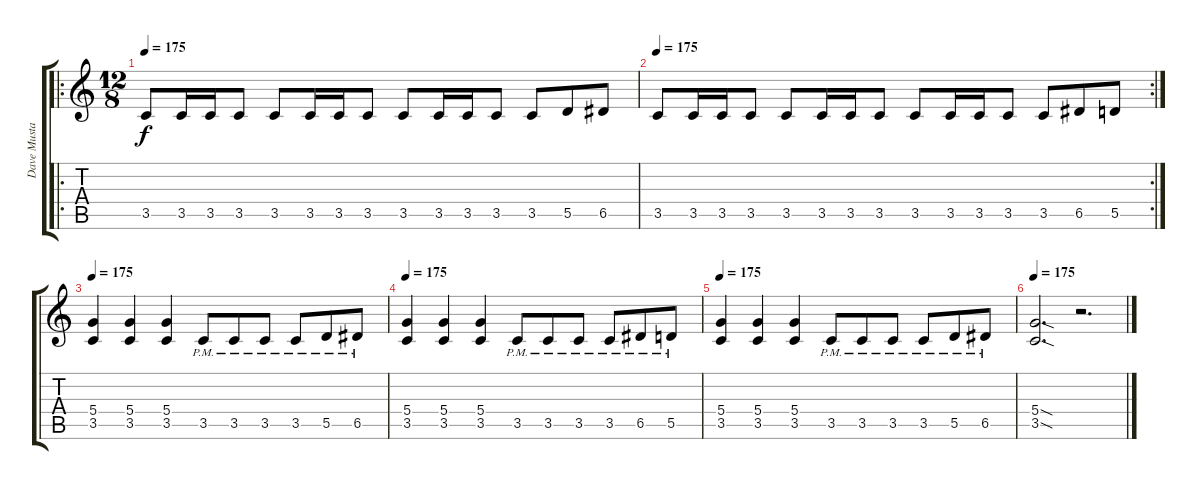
\track ("Dave Mustaine" "Dave Musta") {instrument distortionguitar}
\staff {score tabs}
\tuning (E4 B3 G3 D3 A2 E2) {hide}
\ro
\ts (12 8)
\tempo 175
\clef g2
\ks c
3.5.8{dy f} 3.5.16 3.5.16 3.5.8 3.5.8 3.5.16 3.5.16 3.5.8 3.5.8 3.5.16 3.5.16 3.5.8 3.5.8 5.5.8 6.5.8 |
\rc 2
\tempo 175
3.5.8 3.5.16 3.5.16 3.5.8 3.5.8 3.5.16 3.5.16 3.5.8 3.5.8 3.5.16 3.5.16 3.5.8 3.5.8 6.5.8 5.5.8 |
\tempo 175
(5.4 3.5).4 (5.4 3.5).4 (5.4 3.5).4 3.5{pm}.8 3.5{pm}.8 3.5{pm}.8 3.5{pm}.8 5.5{pm}.8 6.5{pm}.8 |
\tempo 175
(5.4 3.5).4 (5.4 3.5).4 (5.4 3.5).4 3.5{pm}.8 3.5{pm}.8 3.5{pm}.8 3.5{pm}.8 6.5{pm}.8 5.5{pm}.8 |
\tempo 175
(5.4 3.5).4 (5.4 3.5).4 (5.4 3.5).4 3.5{pm}.8 3.5{pm}.8 3.5{pm}.8 3.5{pm}.8 5.5{pm}.8 6.5{pm}.8 |
\tempo 175
(5.4{sod} 3.5{sod}).2{d} r.2{d}
